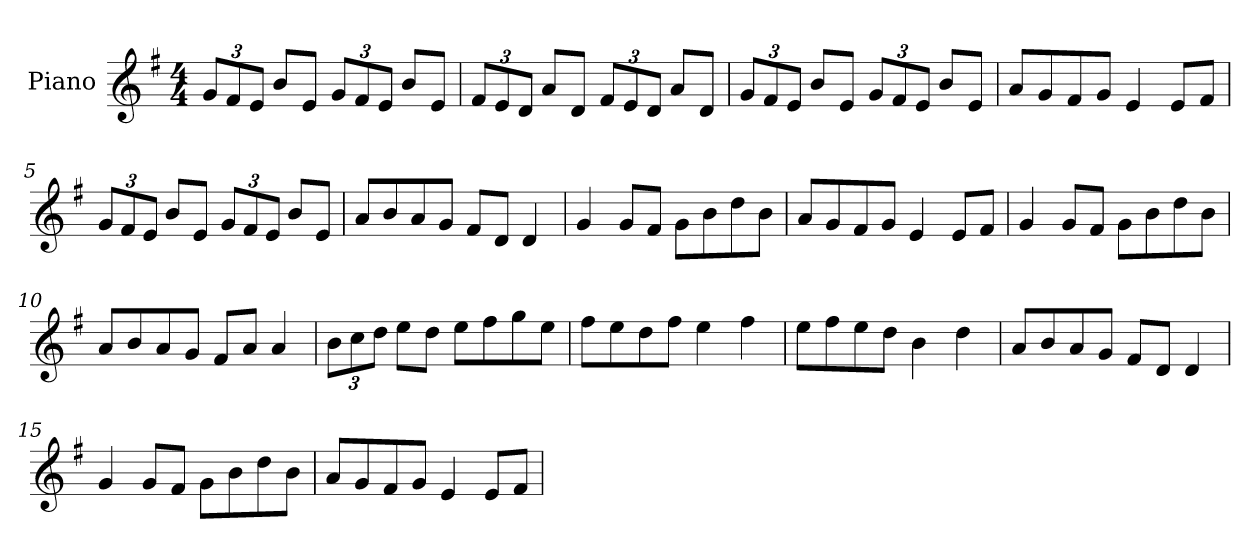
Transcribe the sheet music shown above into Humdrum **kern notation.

**kern
*part1
*staff1
*I"Piano
*I'Pno
*clefG2
*k[f#]
*e:
*M4/4
=1
12g/L
12f#/
12e/J
8b/L
8e/J
12g/L
12f#/
12e/J
8b/L
8e/J
=2
12f#/L
12e/
12d/J
8a/L
8d/J
12f#/L
12e/
12d/J
8a/L
8d/J
=3
12g/L
12f#/
12e/J
8b/L
8e/J
12g/L
12f#/
12e/J
8b/L
8e/J
=4
8a/L
8g/
8f#/
8g/J
4e/
8e/L
8f#/J
=5
12g/L
12f#/
12e/J
8b/L
8e/J
12g/L
12f#/
12e/J
8b/L
8e/J
=6
8a/L
8b/
8a/
8g/J
8f#/L
8d/J
4d/
=7
4g/
8g/L
8f#/J
8g\L
8b\
8dd\
8b\J
=8
8a/L
8g/
8f#/
8g/J
4e/
8e/L
8f#/J
=9
4g/
8g/L
8f#/J
8g\L
8b\
8dd\
8b\J
=10
8a/L
8b/
8a/
8g/J
8f#/L
8a/J
4a/
=11
12b\L
12cc\
12dd\J
8ee\L
8dd\J
8ee\L
8ff#\
8gg\
8ee\J
=12
8ff#\L
8ee\
8dd\
8ff#\J
4ee\
4ff#\
=13
8ee\L
8ff#\
8ee\
8dd\J
4b\
4dd\
=14
8a/L
8b/
8a/
8g/J
8f#/L
8d/J
4d/
=15
4g/
8g/L
8f#/J
8g\L
8b\
8dd\
8b\J
=16
8a/L
8g/
8f#/
8g/J
4e/
8e/L
8f#/J
=
*-
